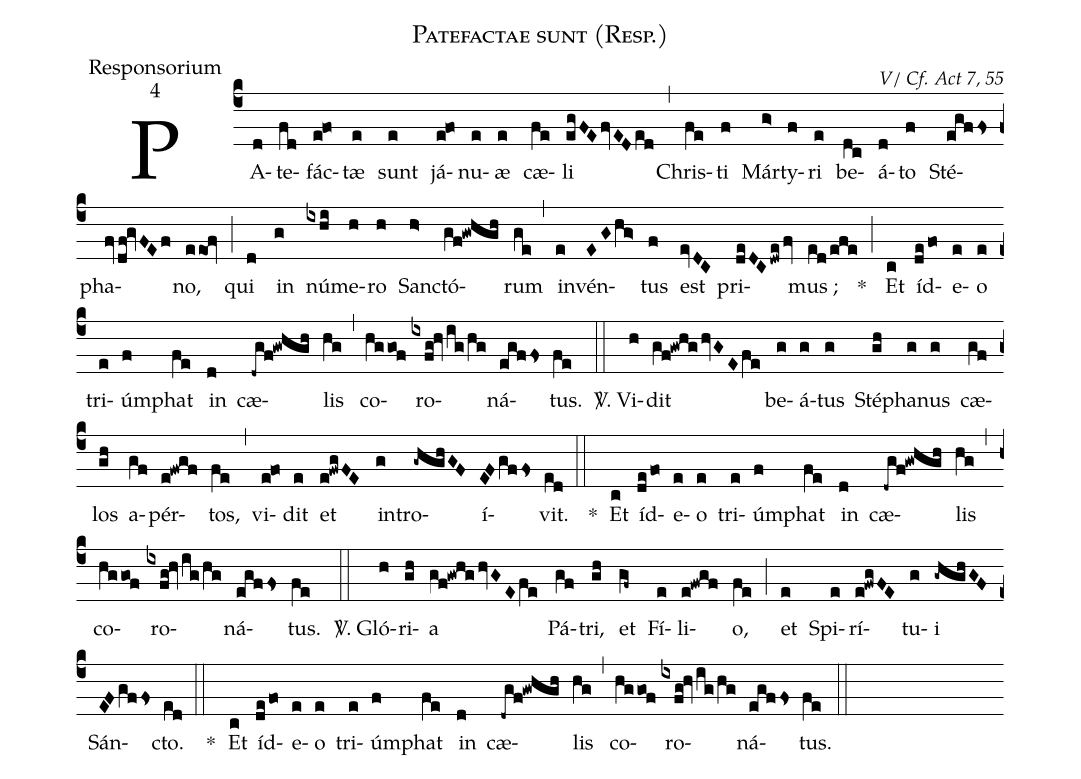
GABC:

name:Patefactae sunt (Resp.);
office-part:Responsorium;
mode:4;
commentary:V/ Cf. Act 7, 55;
%%
(c4)PA(d)te(fd)fác(e!fo)tæ(e) sunt(e) já(e!fo)nu(e)æ(e) cæ(fe)li(egFEfvEDed) (,) Chris(fe)ti(f) Már(g>)ty(f)ri(e) be(dc)á(d)to(f) Sté(egffs)pha(fv/df!gvFEf)no,(eeof) (;) qui(d) in(g) nú(ixhi)me(h)ro(h) Sanc(h>)tó(gf!gwhgh)rum(ge) (,) in(e)vén(EGhg>)tus(f) est(evDC) pri(deDC/dwe/fv)mus ;(ed/efe) *(;) Et(c) íd(de/fo)e(e)o(e) tri(e)úm(f)phat(fe) in(d) cæ(-dgf!gwhgh)lis(hg) (,) co(hggof)ro(ixfg!hvig/hg)ná(egffs)tus.(fe) (::)

<sp>V/</sp>. Vi(h)dit(gf!gwhg/hvGEfe) be(g)á(g)tus(g) Sté(gh)pha(g)nus(g) cæ(gf)los(gh) a(gf)pér(e!fwgf)tos,(fe) (,) vi(e!fo)dit(e) et(e!fwgFE) in(g)tro(-ghghGF)í(EFgffs)vit.(ed) (::)
*() Et(c) íd(de/fo)e(e)o(e) tri(e)úm(f)phat(fe) in(d) cæ(-dgf!gwhgh)lis(hg) (,) co(hggof)ro(ixfg!hvig/hg)ná(egffs)tus.(fe) (::)

<sp>V/</sp>. Gló(h)ri(gh)a(gf!gwhg/hvGEfe) Pá(gf)tri,(gh) et(gf~) Fí(e)li(e!fwgf)o,(fe) (;)et(e) Spi(e)rí(e!fwgFE)tu(g)i(-ghghGF) Sán(EFgffs)cto.(ed) (::)
*() Et(c) íd(de/fo)e(e)o(e) tri(e)úm(f)phat(fe) in(d) cæ(-dgf!gwhgh)lis(hg) (,) co(hggof)ro(ixfg!hvig/hg)ná(egffs)tus.(fe) (::)
